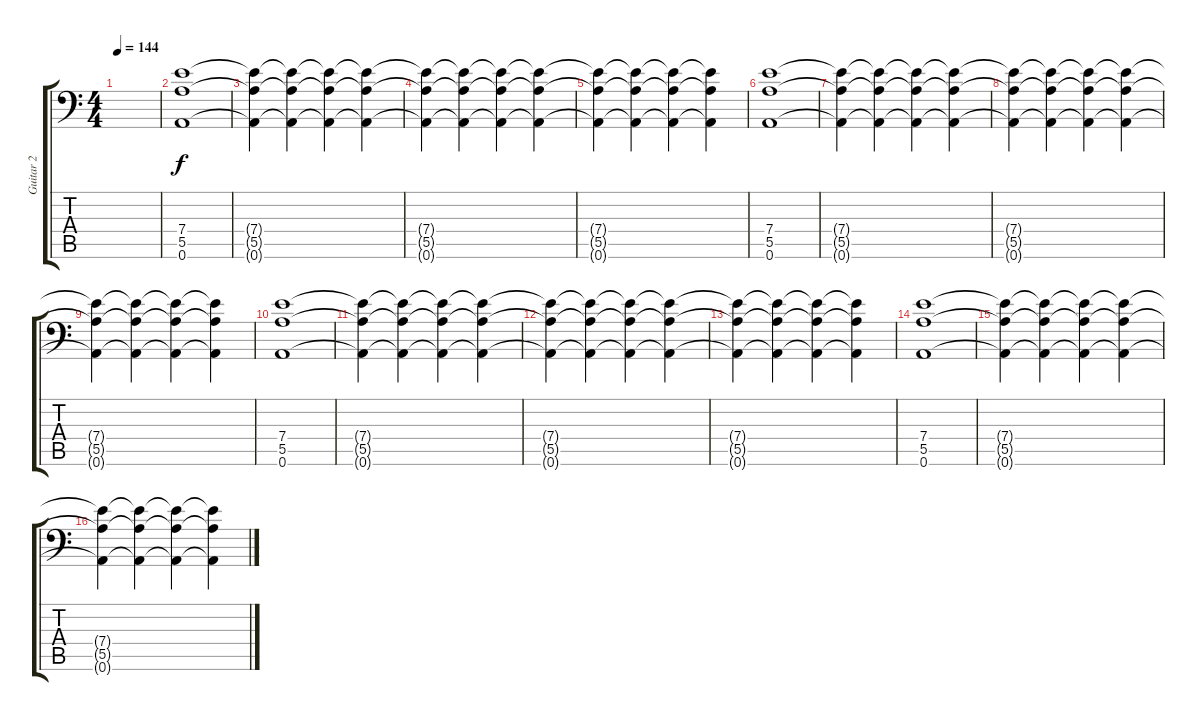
\track ("Guitar 2" "Guitar 2") {instrument distortionguitar}
\staff {score tabs}
\tuning (B3 Gb3 D3 A2 E2 A1) {hide}
\ts (4 4)
\tempo 144
\clef f4
\ks c
|
(7.4 5.5 0.6).1{volume 12 instrument distortionguitar} |
(7.4{t} 5.5{t} 0.6{t}).4 (7.4{t} 5.5{t} 0.6{t}).4 (7.4{t} 5.5{t} 0.6{t}).4{volume 6 instrument distortionguitar} (7.4{t} 5.5{t} 0.6{t}).4 |
(7.4{t} 5.5{t} 0.6{t}).4 (7.4{t} 5.5{t} 0.6{t}).4 (7.4{t} 5.5{t} 0.6{t}).4 (7.4{t} 5.5{t} 0.6{t}).4 |
(7.4{t} 5.5{t} 0.6{t}).4 (7.4{t} 5.5{t} 0.6{t}).4 (7.4{t} 5.5{t} 0.6{t}).4 (7.4{t} 5.5{t} 0.6{t}).4 |
(7.4 5.5 0.6).1{volume 9 instrument distortionguitar} |
(7.4{t} 5.5{t} 0.6{t}).4 (7.4{t} 5.5{t} 0.6{t}).4 (7.4{t} 5.5{t} 0.6{t}).4{volume 5 instrument distortionguitar} (7.4{t} 5.5{t} 0.6{t}).4 |
(7.4{t} 5.5{t} 0.6{t}).4 (7.4{t} 5.5{t} 0.6{t}).4 (7.4{t} 5.5{t} 0.6{t}).4 (7.4{t} 5.5{t} 0.6{t}).4 |
(7.4{t} 5.5{t} 0.6{t}).4 (7.4{t} 5.5{t} 0.6{t}).4 (7.4{t} 5.5{t} 0.6{t}).4 (7.4{t} 5.5{t} 0.6{t}).4 |
(7.4 5.5 0.6).1{volume 9 instrument distortionguitar} |
(7.4{t} 5.5{t} 0.6{t}).4 (7.4{t} 5.5{t} 0.6{t}).4 (7.4{t} 5.5{t} 0.6{t}).4{volume 5 instrument distortionguitar} (7.4{t} 5.5{t} 0.6{t}).4 |
(7.4{t} 5.5{t} 0.6{t}).4 (7.4{t} 5.5{t} 0.6{t}).4 (7.4{t} 5.5{t} 0.6{t}).4 (7.4{t} 5.5{t} 0.6{t}).4 |
(7.4{t} 5.5{t} 0.6{t}).4 (7.4{t} 5.5{t} 0.6{t}).4 (7.4{t} 5.5{t} 0.6{t}).4 (7.4{t} 5.5{t} 0.6{t}).4 |
(7.4 5.5 0.6).1{volume 9 instrument distortionguitar} |
(7.4{t} 5.5{t} 0.6{t}).4 (7.4{t} 5.5{t} 0.6{t}).4 (7.4{t} 5.5{t} 0.6{t}).4{volume 5 instrument distortionguitar} (7.4{t} 5.5{t} 0.6{t}).4 |
(7.4{t} 5.5{t} 0.6{t}).4 (7.4{t} 5.5{t} 0.6{t}).4 (7.4{t} 5.5{t} 0.6{t}).4 (7.4{t} 5.5{t} 0.6{t}).4
